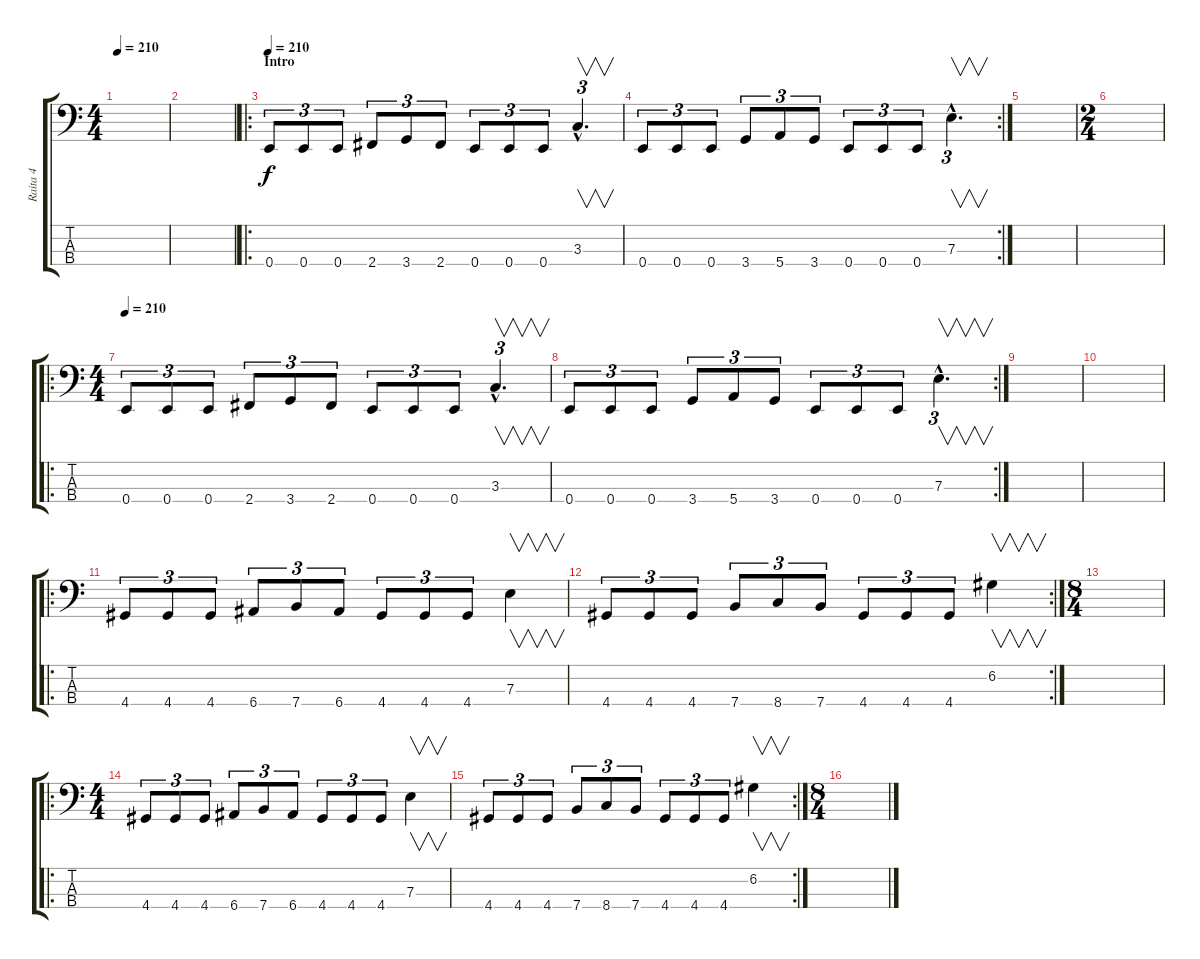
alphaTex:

\track ("Raita 4" "Raita 4") {instrument electricbassfinger}
\staff {score tabs}
\tuning (G2 D2 A1 E1) {hide}
\ts (4 4)
\tempo 210
\tempo 144
\tempo 210
\clef f4
\ks c
|
|
\ro
\section ("" "Intro")
\tempo 210
0.4.8{tu (3 2)} 0.4.8{tu (3 2)} 0.4.8{tu (3 2)} 2.4.8{tu (3 2)} 3.4.8{tu (3 2)} 2.4.8{tu (3 2)} 0.4.8{tu (3 2)} 0.4.8{tu (3 2)} 0.4.8{tu (3 2)} 3.3{hac}.4{v d tu (3 2)} |
\rc 2
0.4.8{tu (3 2)} 0.4.8{tu (3 2)} 0.4.8{tu (3 2)} 3.4.8{tu (3 2)} 5.4.8{tu (3 2)} 3.4.8{tu (3 2)} 0.4.8{tu (3 2)} 0.4.8{tu (3 2)} 0.4.8{tu (3 2)} 7.3{hac}.4{v d tu (3 2)} |
|
\ts (2 4)
|
\ro
\ts (4 4)
\tempo 210
0.4.8{tu (3 2)} 0.4.8{tu (3 2)} 0.4.8{tu (3 2)} 2.4.8{tu (3 2)} 3.4.8{tu (3 2)} 2.4.8{tu (3 2)} 0.4.8{tu (3 2)} 0.4.8{tu (3 2)} 0.4.8{tu (3 2)} 3.3{hac}.4{v d tu (3 2)} |
\rc 2
0.4.8{tu (3 2)} 0.4.8{tu (3 2)} 0.4.8{tu (3 2)} 3.4.8{tu (3 2)} 5.4.8{tu (3 2)} 3.4.8{tu (3 2)} 0.4.8{tu (3 2)} 0.4.8{tu (3 2)} 0.4.8{tu (3 2)} 7.3{hac}.4{v d tu (3 2)} |
|
|
\ro
4.4.8{tu (3 2)} 4.4.8{tu (3 2)} 4.4.8{tu (3 2)} 6.4.8{tu (3 2)} 7.4.8{tu (3 2)} 6.4.8{tu (3 2)} 4.4.8{tu (3 2)} 4.4.8{tu (3 2)} 4.4.8{tu (3 2)} 7.3.4{v} |
\rc 2
4.4.8{tu (3 2)} 4.4.8{tu (3 2)} 4.4.8{tu (3 2)} 7.4.8{tu (3 2)} 8.4.8{tu (3 2)} 7.4.8{tu (3 2)} 4.4.8{tu (3 2)} 4.4.8{tu (3 2)} 4.4.8{tu (3 2)} 6.2.4{v} |
\ts (8 4)
|
\ro
\ts (4 4)
4.4.8{tu (3 2)} 4.4.8{tu (3 2)} 4.4.8{tu (3 2)} 6.4.8{tu (3 2)} 7.4.8{tu (3 2)} 6.4.8{tu (3 2)} 4.4.8{tu (3 2)} 4.4.8{tu (3 2)} 4.4.8{tu (3 2)} 7.3.4{v} |
\rc 2
4.4.8{tu (3 2)} 4.4.8{tu (3 2)} 4.4.8{tu (3 2)} 7.4.8{tu (3 2)} 8.4.8{tu (3 2)} 7.4.8{tu (3 2)} 4.4.8{tu (3 2)} 4.4.8{tu (3 2)} 4.4.8{tu (3 2)} 6.2.4{v} |
\ts (8 4)
